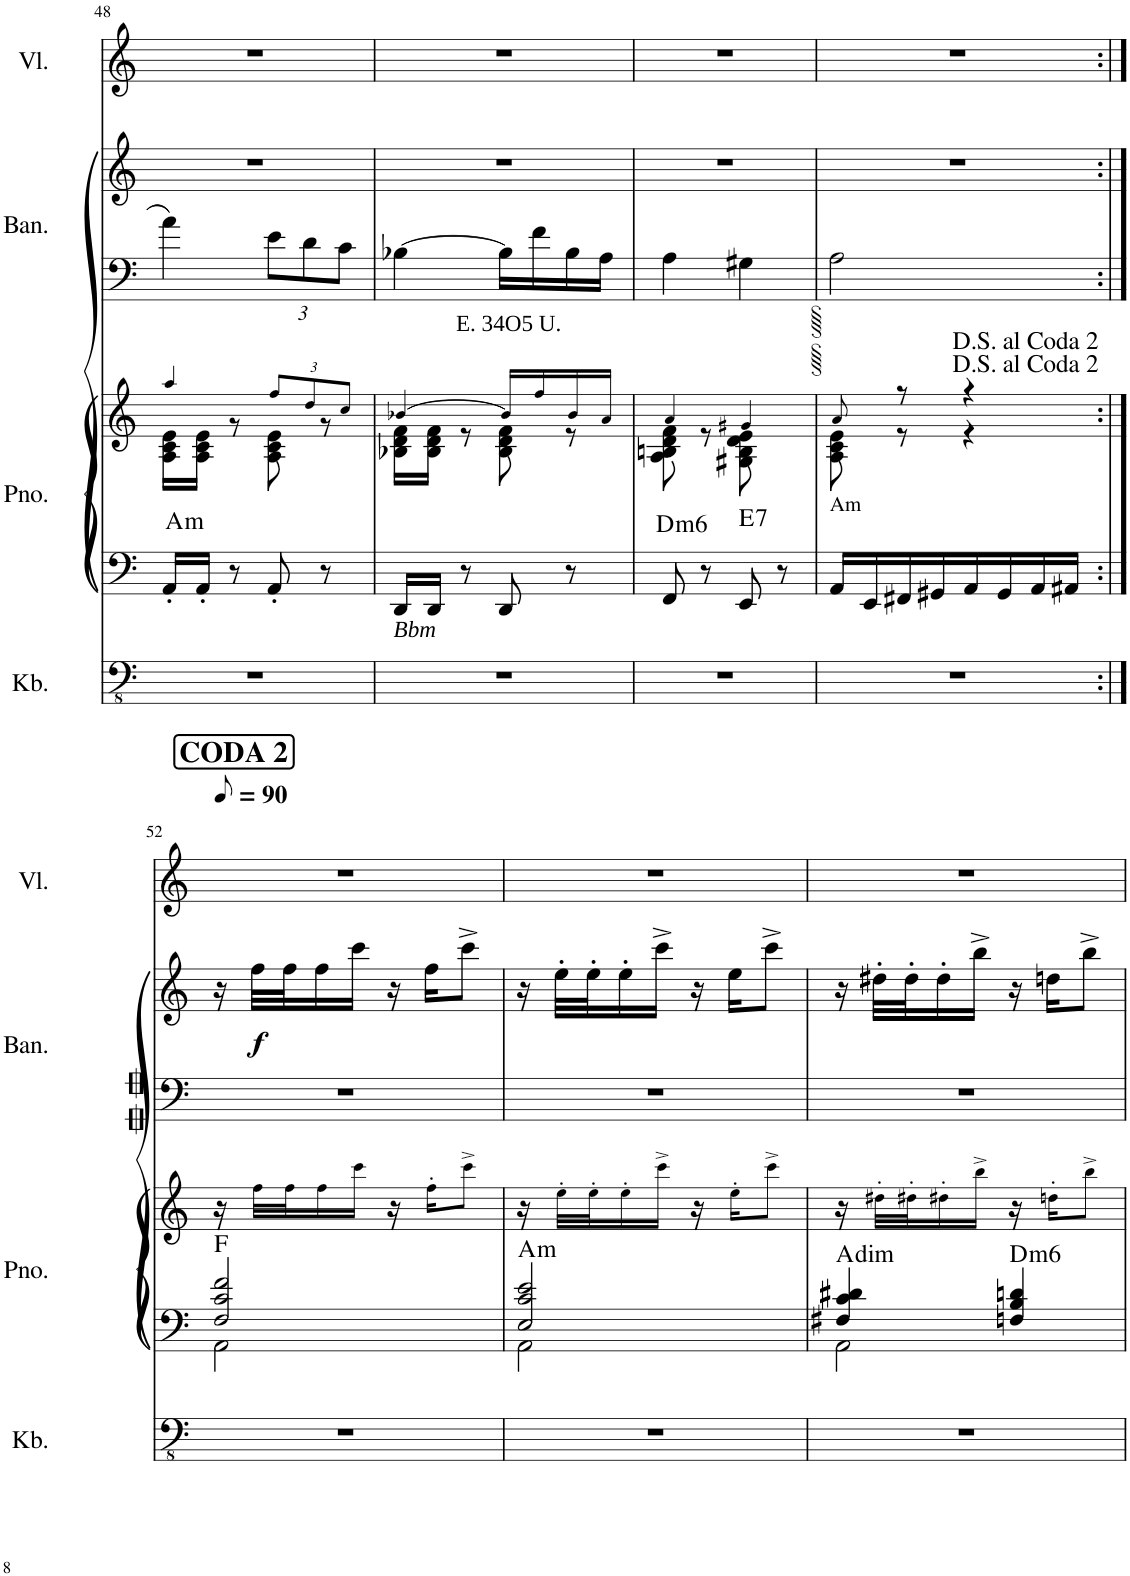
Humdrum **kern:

**kern	**kern	**harte	**kern	**kern	**text	**kern	**dynam	**kern
*part6	*part5	*part5	*part4	*part3	*part3	*part2	*part2	*part1
*staff6	*staff5	*	*staff4	*staff3	*staff3	*staff2	*staff2	*staff1
*I"Kontrabass	*I"Piano	*	*I"Piano	*I"Bandoneon	*	*I"Bandoneon	*	*I"Violine
*I'Kb.	*I'Pno.	*	*I'Pno.	*I'Ban.	*	*I'Ban.	*	*I'Vl.
!!LO:PB:g=z
*clefFv4	*clefF4	*	*clefG2	*clefF4	*	*clefG2	*	*clefG2
*Trd7c12	*	*	*	*	*	*	*	*
*k[]	*k[]	*	*k[]	*k[]	*	*k[]	*	*k[]
*M4/8	*M4/8	*	*M4/8	*M4/8	*	*M4/8	*	*M4/8
=48	=48	=48	=48	=48	=48	=48	=48	=48
*	*	*	*^	*	*	*	*	*
!	!	!LO:H:kt=m	!	!	!	!	!	!	!
2r	16AA'/LL	A:min	4aa/	16A\ 16c\ 16e\LL	4a\	.	2r	.	2r
.	16AA'/JJ	.	.	16A\ 16c\ 16e\JJ	.	.	.	.	.
.	8r	.	.	8r	.	.	.	.	.
*	*	*	*Xbrackettup	*	*Xbrackettup	*	*	*	*
.	8AA'/	.	12ff/L	8A\ 8c\ 8e\	12e\L	.	.	.	.
.	.	.	12dd/	.	12d\	.	.	.	.
.	8r	.	.	8r	.	.	.	.	.
.	.	.	12cc/J	.	12c\J	.	.	.	.
=49	=49	=49	=49	=49	=49	=49	=49	=49	=49
!	!LO:TX:b:i:t=Bbm	!	!	!	!	!	!	!	!
2r	16DD/LL	.	4b-X/	16B-X\ 16d\ 16f\LL	[4B-X\	.	2r	.	2r
.	16DD/JJ	.	.	16B-\ 16d\ 16f\JJ	.	.	.	.	.
.	8r	.	.	8r	.	.	.	.	.
!	!	!	!	!	!	!LO:LY:b	!	!	!
.	8DD/	.	16b-/LL	8B-\ 8d\ 8f\	16B-\LL]	E. 34O5 U.	.	.	.
.	.	.	16ff/	.	16f\	.	.	.	.
.	8r	.	16b-/	8r	16B-\	.	.	.	.
.	.	.	16a/JJ	.	16A\JJ	.	.	.	.
=50	=50	=50	=50	=50	=50	=50	=50	=50	=50
*	*	*	*	*^	*	*	*	*	*
!	!	!LO:H:kt=m6	!	!	!	!	!	!	!	!
2r	8FF/	D:min6	4a/	8A\ 8Bn\ 8d\ 8f\	4ryy	4A\	.	2r	.	2r
.	8r	.	.	8r	.	.	.	.	.	.
!	!	!LO:H:kt=7	!	!	!	!	!	!	!	!
.	8EE/	E:7	4g#X/	4d\ 4e\	8G#X\ 8B\	4G#X\	.	.	.	.
.	8r	.	.	.	8ryy	.	.	.	.	.
=51	=51	=51	=51	=51	=51	=51	=51	=51	=51	=51
!	!LO:TX:a:t=Am	!	!	!	!	!	!	!	!	!
*	*	*	*	*v	*v	*	*	*	*	*
2r	16AA/LL	.	8a/	8A\ 8c\ 8e\	2A\	.	2r	.	2r
.	16EE/	.	.	.	.	.	.	.	.
.	16FF#X/	.	8r	8r	.	.	.	.	.
.	16GG#X/	.	.	.	.	.	.	.	.
.	16AA/	.	4r	4r	.	.	.	.	.
.	16GG#/	.	.	.	.	.	.	.	.
.	16AA/	.	.	.	.	.	.	.	.
.	16AA#X/JJ	.	.	.	.	.	.	.	.
*	*	*	*v	*v	*	*	*	*	*
!!LO:LB:g=z
=52:|!	=52:|!	=52:|!	=52:|!	=52:|!	=52:|!	=52:|!	=52:|!	=52:|!
!!LO:REH:place=s1:a:B:cj:fs=14:t=CODA 2
*	*	*	*	*	*	*	*	*MM45
*	*^	*	*	*	*	*	*	*
2r	2F/ 2c/ 2f/	2AA\	F:maj	16r	2r	.	16r	.	2r
!	!	!	!	!	!	!	!	!LO:DY:b	!
.	.	.	.	32ff\LLL	.	.	32ff\LLL	f	.
.	.	.	.	32ff\J	.	.	32ff\J	.	.
.	.	.	.	16ff\	.	.	16ff\	.	.
.	.	.	.	16ccc\JJ	.	.	16ccc\JJ	.	.
.	.	.	.	16r	.	.	16r	.	.
.	.	.	.	16ff'\KL	.	.	16ff\KL	.	.
.	.	.	.	8ccc^\J	.	.	8ccc^\J	.	.
=53	=53	=53	=53	=53	=53	=53	=53	=53	=53
!	!	!	!LO:H:kt=m	!	!	!	!	!	!
2r	2E/ 2c/ 2e/	2AA\	A:min	16r	2r	.	16r	.	2r
.	.	.	.	32ee'\LLL	.	.	32ee'\LLL	.	.
.	.	.	.	32ee'\J	.	.	32ee'\J	.	.
.	.	.	.	16ee'\	.	.	16ee'\	.	.
.	.	.	.	16ccc^\JJ	.	.	16ccc^\JJ	.	.
.	.	.	.	16r	.	.	16r	.	.
.	.	.	.	16ee'\KL	.	.	16ee\KL	.	.
.	.	.	.	8ccc^\J	.	.	8ccc^\J	.	.
=54	=54	=54	=54	=54	=54	=54	=54	=54	=54
!	!	!	!LO:H:kt=dim	!	!	!	!	!	!
2r	4F#X/ 4c/ 4d#X/	2AA\	A:dim	16r	2r	.	16r	.	2r
.	.	.	.	32dd#X'\LLL	.	.	32dd#X'\LLL	.	.
.	.	.	.	32dd#X'\J	.	.	32dd#'\J	.	.
.	.	.	.	16dd#X'\	.	.	16dd#'\	.	.
.	.	.	.	16bb^\JJ	.	.	16bb^\JJ	.	.
!	!	!	!LO:H:kt=m6	!	!	!	!	!	!
.	4Fn/ 4B/ 4dn/	.	D:min6	16r	.	.	16r	.	.
.	.	.	.	16ddn'\KL	.	.	16ddn\KL	.	.
.	.	.	.	8bb^\J	.	.	8bb^\J	.	.
*	*v	*v	*	*	*	*	*	*	*
=	=	=	=	=	=	=	=	=
*-	*-	*-	*-	*-	*-	*-	*-	*-
